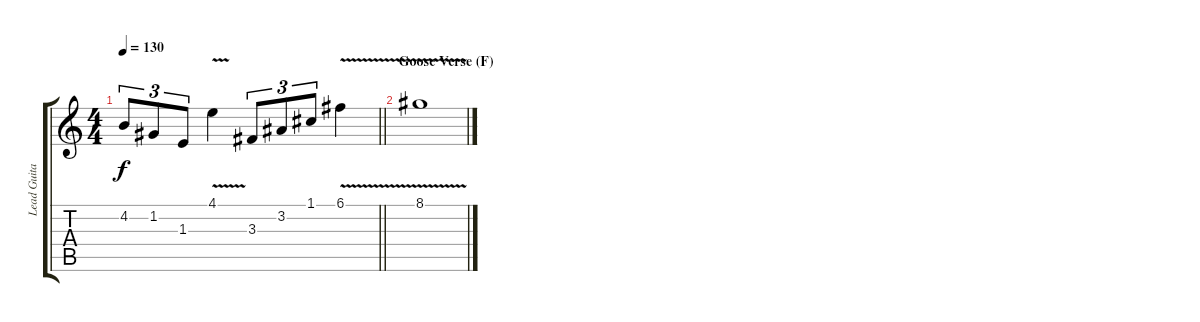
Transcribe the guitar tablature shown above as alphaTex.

\track ("Lead Guitar" "Lead Guita") {instrument distortionguitar}
\staff {score tabs}
\tuning (C4 G3 Eb3 Bb2 F2 C2) {hide}
\ts (4 4)
\tempo 130
\clef g2
\barLineRight lightlight
\ks c
4.2.8{tu (3 2) dy f} 1.2.8{tu (3 2)} 1.3.8{tu (3 2)} 4.1{v}.4 3.3.8{tu (3 2)} 3.2.8{tu (3 2)} 1.1.8{tu (3 2)} 6.1{v}.4 |
\section ("" "Goose Verse (F)")
8.1{v}.1
